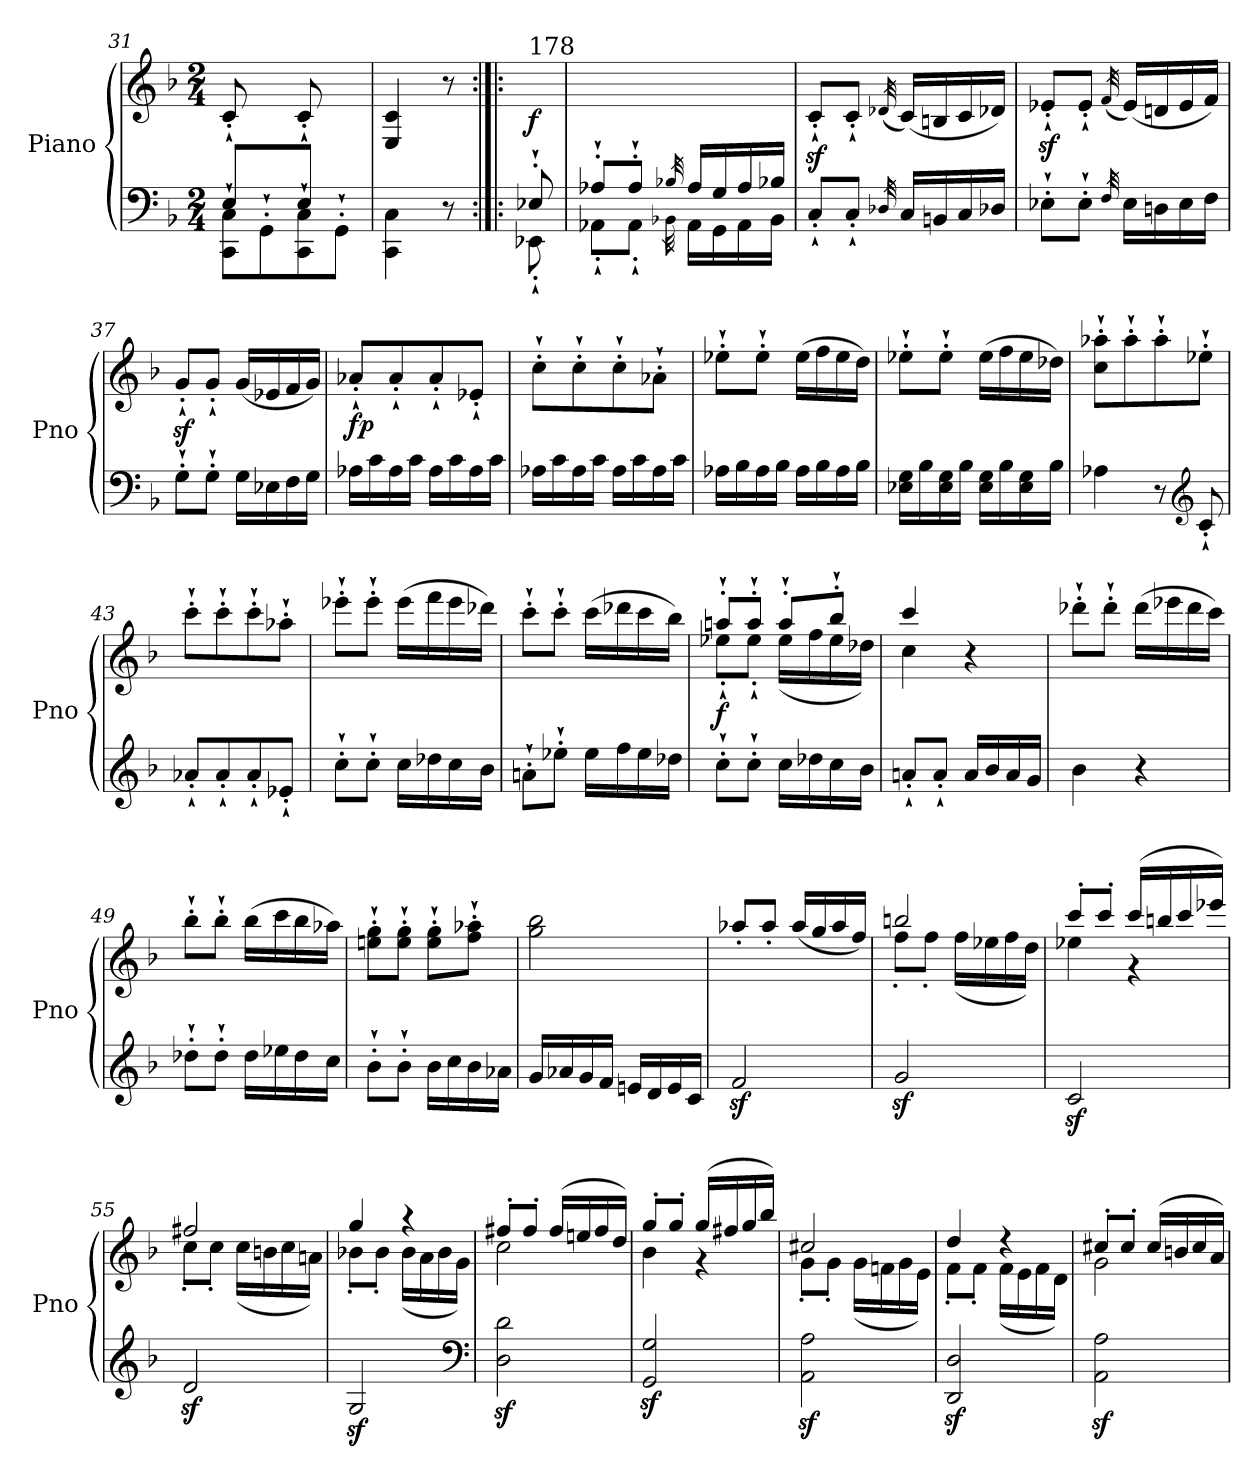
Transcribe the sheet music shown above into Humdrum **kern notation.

**kern	**kern	**dynam
*part1	*part1	*part1
*staff2	*staff1	*staff1/2
*I"Piano	*	*
*I'Pno	*	*
*clefF4	*clefG2	*
*k[b-]	*k[b-]	*
*F:	*F:	*
*M2/4	*M2/4	*
=31	=31	=31
*^	*	*
*	*^	*	*
8ryy	8E'/L	8CC\`' 8C\`'L	8c`'/L	.
8G`'/	8ryy	8GG`'\	8ryy	.
8ryy	8E'/J	8CC\`' 8C\`'	8c`'/	.
8G`'/J	8ryy	8GG`'\J	8ryy	.
*v	*v	*v	*	*
=32	=32	=32
4CC\ 4C\	4E/ 4c/	.
8r	8r	.
=33:|!|:	=33:|!|:	=33:|!|:
*^	*	*
!	!	!LO:TX:a:t=178	!
!	!	!	!LO:DY:b
8E-X`'/	8EE-X`'\	8ryy	f
!!LO:PB:g=z
=34	=34	=34	=34
8A-X`'/L	8AA-X`'\L	2ryy	.
8A-`'/J	8AA-`'\J	.	.
32qB-X/	32qBB-X\	.	.
16A-/LL	16AA-\LL	.	.
16G/	16GG\	.	.
16A-/	16AA-\	.	.
16B-X/JJ	16BB-\JJ	.	.
*v	*v	*	*
=35	=35	=35
8C`'/L	8cz<`'/L	.
8C`'/J	8c`'/J	.
32qD-X/	(32qd-X/	.
16C/LL	(16c/LL)	.
16BBn/	16Bn/	.
16C/	16c/	.
16D-/JJ	16d-/JJ)	.
=36	=36	=36
8E-X`'\L	8e-Xz<`'/L	.
8E-`'\J	8e-`'/J	.
32qF/	(32qf/	.
16E-\LL	(16e-/LL)	.
16Dn\	16dn/	.
16E-\	16e-/	.
16F\JJ	16f/JJ)	.
=37	=37	=37
8G`'\L	8gz<`'/L	.
8G`'\J	8g`'/J	.
16G\LL	(16g/LL	.
16E-X\	16e-X/	.
16F\	16f/	.
16G\JJ	16g/JJ)	.
=38	=38	=38
!	!	!LO:DY:b
16A-X\LL	8a-X`'/L	fp
16c\	.	.
16A-\	8a-`'/	.
16c\JJ	.	.
16A-\LL	8a-`'/	.
16c\	.	.
16A-\	8e-X`'/J	.
16c\JJ	.	.
=39	=39	=39
16A-X\LL	8cc`'\L	.
16c\	.	.
16A-\	8cc`'\	.
16c\JJ	.	.
16A-\LL	8cc`'\	.
16c\	.	.
16A-\	8a-X`'\J	.
16c\JJ	.	.
!!LO:LB:g=z
=40	=40	=40
16A-X\LL	8ee-X`'\L	.
16B-\	.	.
16A-\	8ee-`'\J	.
16B-\JJ	.	.
16A-\LL	(16ee-\LL	.
16B-\	16ff\	.
16A-\	16ee-\	.
16B-\JJ	16dd\JJ)	.
=41	=41	=41
16E-X\ 16G\LL	8ee-X`'\L	.
16B-\	.	.
16E-\ 16G\	8ee-`'\J	.
16B-\JJ	.	.
16E-\ 16G\LL	(16ee-\LL	.
16B-\	16ff\	.
16E-\ 16G\	16ee-\	.
16B-\JJ	16dd-X\JJ)	.
=42	=42	=42
4A-X\	8cc\`' 8aa-X\`'L	.
.	8aa-`'\	.
8r	8aa-`'\	.
*clefG2	*	*
8c`'/	8ee-X`'\J	.
=43	=43	=43
8a-X`'/L	8ccc`'\L	.
8a-`'/	8ccc`'\	.
8a-`'/	8ccc`'\	.
8e-X`'/J	8aa-X`'\J	.
=44	=44	=44
8cc`'\L	8eee-X`'\L	.
8cc`'\J	8eee-`'\J	.
16cc\LL	(16eee-\LL	.
16dd-X\	16fff\	.
16cc\	16eee-\	.
16b-\JJ	16ddd-X\JJ)	.
=45	=45	=45
8an`'\L	8ccc`'\L	.
8ee-X`'\J	8ccc`'\J	.
16ee-\LL	(16ccc\LL	.
16ff\	16ddd-X\	.
16ee-\	16ccc\	.
16dd-X\JJ	16bb-\JJ)	.
!!LO:LB:g=z
=46	=46	=46
*	*^	*
!	!	!	!LO:DY:b
8cc`'\L	8aan`'/L	8ee-X`'\L	f
8cc`'\J	8aa`'/J	8ee-`'\J	.
16cc\LL	8aa`'/L	(16ee-\LL	.
16dd-X\	.	16ff\	.
16cc\	8bb-`'/J	16ee-\	.
16b-\JJ	.	16dd-X\JJ)	.
=47	=47	=47	=47
8an`'/L	4ccc/	4cc\	.
8a`'/J	.	.	.
16a/LL	4r	4ryy	.
16b-/	.	.	.
16a/	.	.	.
16g/JJ	.	.	.
*	*v	*v	*
=48	=48	=48
4b-\	8ddd-X`'\L	.
.	8ddd-`'\J	.
4r	(16ddd-\LL	.
.	16eee-X\	.
.	16ddd-\	.
.	16ccc\JJ)	.
=49	=49	=49
8dd-X`'\L	8bb-`'\L	.
8dd-`'\J	8bb-`'\J	.
16dd-\LL	(16bb-\LL	.
16ee-X\	16ccc\	.
16dd-\	16bb-\	.
16cc\JJ	16aa-X\JJ)	.
=50	=50	=50
8b-`'\L	8een\`' 8gg\`'L	.
8b-`'\J	8ee\`' 8gg\`'J	.
16b-\LL	8ee\`' 8gg\`'L	.
16cc\	.	.
16b-\	8ff\`' 8aa-X\`'J	.
16a-X\JJ	.	.
=51	=51	=51
16g/LL	2gg\ 2bb-\	.
16a-X/	.	.
16g/	.	.
16f/JJ	.	.
16en/LL	.	.
16d/	.	.
16e/	.	.
16c/JJ	.	.
!!LO:LB:g=z
=52	=52	=52
2fz</	8aa-X'/L	.
.	8aa-'/J	.
.	(16aa-/LL	.
.	16gg/	.
.	16aa-/	.
.	16ff/JJ)	.
=53	=53	=53
*	*^	*
2gz</	2bbn/	8ff'\L	.
.	.	8ff'\J	.
.	.	(16ff\LL	.
.	.	16ee-X\	.
.	.	16ff\	.
.	.	16dd\JJ)	.
=54	=54	=54	=54
2cz</	8ccc'/L	4ee-X\	.
.	8ccc'/J	.	.
.	(16ccc/LL	4r	.
.	16bbn/	.	.
.	16ccc/	.	.
.	16eee-X/JJ)	.	.
=55	=55	=55	=55
2dz</	2ff#X/	8cc'\L	.
.	.	8cc'\J	.
.	.	(16cc\LL	.
.	.	16bn\	.
.	.	16cc\	.
.	.	16an\JJ)	.
=56	=56	=56	=56
2Gz</	4gg/	8b-X'\L	.
.	.	8b-'\J	.
.	4raa	(16b-\LL	.
.	.	16a\	.
.	.	16b-\	.
.	.	16g\JJ)	.
*clefF4	*	*	*
=57	=57	=57	=57
2D\z< 2d\z<	8ff#X'/L	2cc\	.
.	8ff#'/J	.	.
.	(16ff#/LL	.	.
.	16een/	.	.
.	16ff#/	.	.
.	16dd/JJ)	.	.
!!LO:LB:g=z	!!
=58	=58	=58	=58
2GG/z< 2G/z<	8gg'/L	4b-\	.
.	8gg'/J	.	.
.	(16gg/LL	4r	.
.	16ff#X/	.	.
.	16gg/	.	.
.	16bb-/JJ)	.	.
=59	=59	=59	=59
2AA\z< 2A\z<	2cc#X/	8g'\L	.
.	.	8g'\J	.
.	.	(16g\LL	.
.	.	16fn\	.
.	.	16g\	.
.	.	16e\JJ)	.
=60	=60	=60	=60
2DD/z< 2D/z<	4dd/	8f'\L	.
.	.	8f'\J	.
.	4rdd	(16f\LL	.
.	.	16e\	.
.	.	16f\	.
.	.	16d\JJ)	.
=61	=61	=61	=61
2AA\z< 2A\z<	8cc#X'/L	2g\	.
.	8cc#'/J	.	.
.	(16cc#/LL	.	.
.	16bn/	.	.
.	16cc#/	.	.
.	16a/JJ)	.	.
*	*v	*v	*
=	=	=
*-	*-	*-
